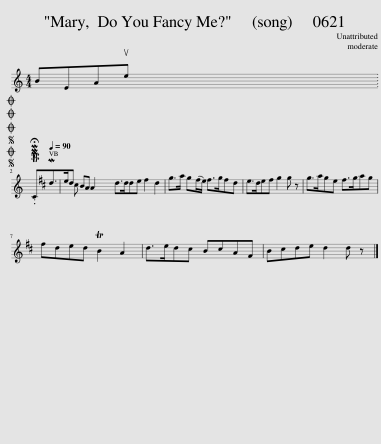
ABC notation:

X:1
L:1/8
M:4/4
I:linebreak $
K:C
V:1 treble
V:1
 BEAue x2002 |$SOSOOO .!fermata!PMTC[Q:1/4=90]Md>ed ^c BA A2 | d>dde ^f2 d2 | g>a g(^f/e/) f>gfd | e>de^f g2 g z | %5
 g>age ^f>gag |$ ^fded TB2 A2 | d>ed^c BcA^F | B^cde d2 d z |] %9
